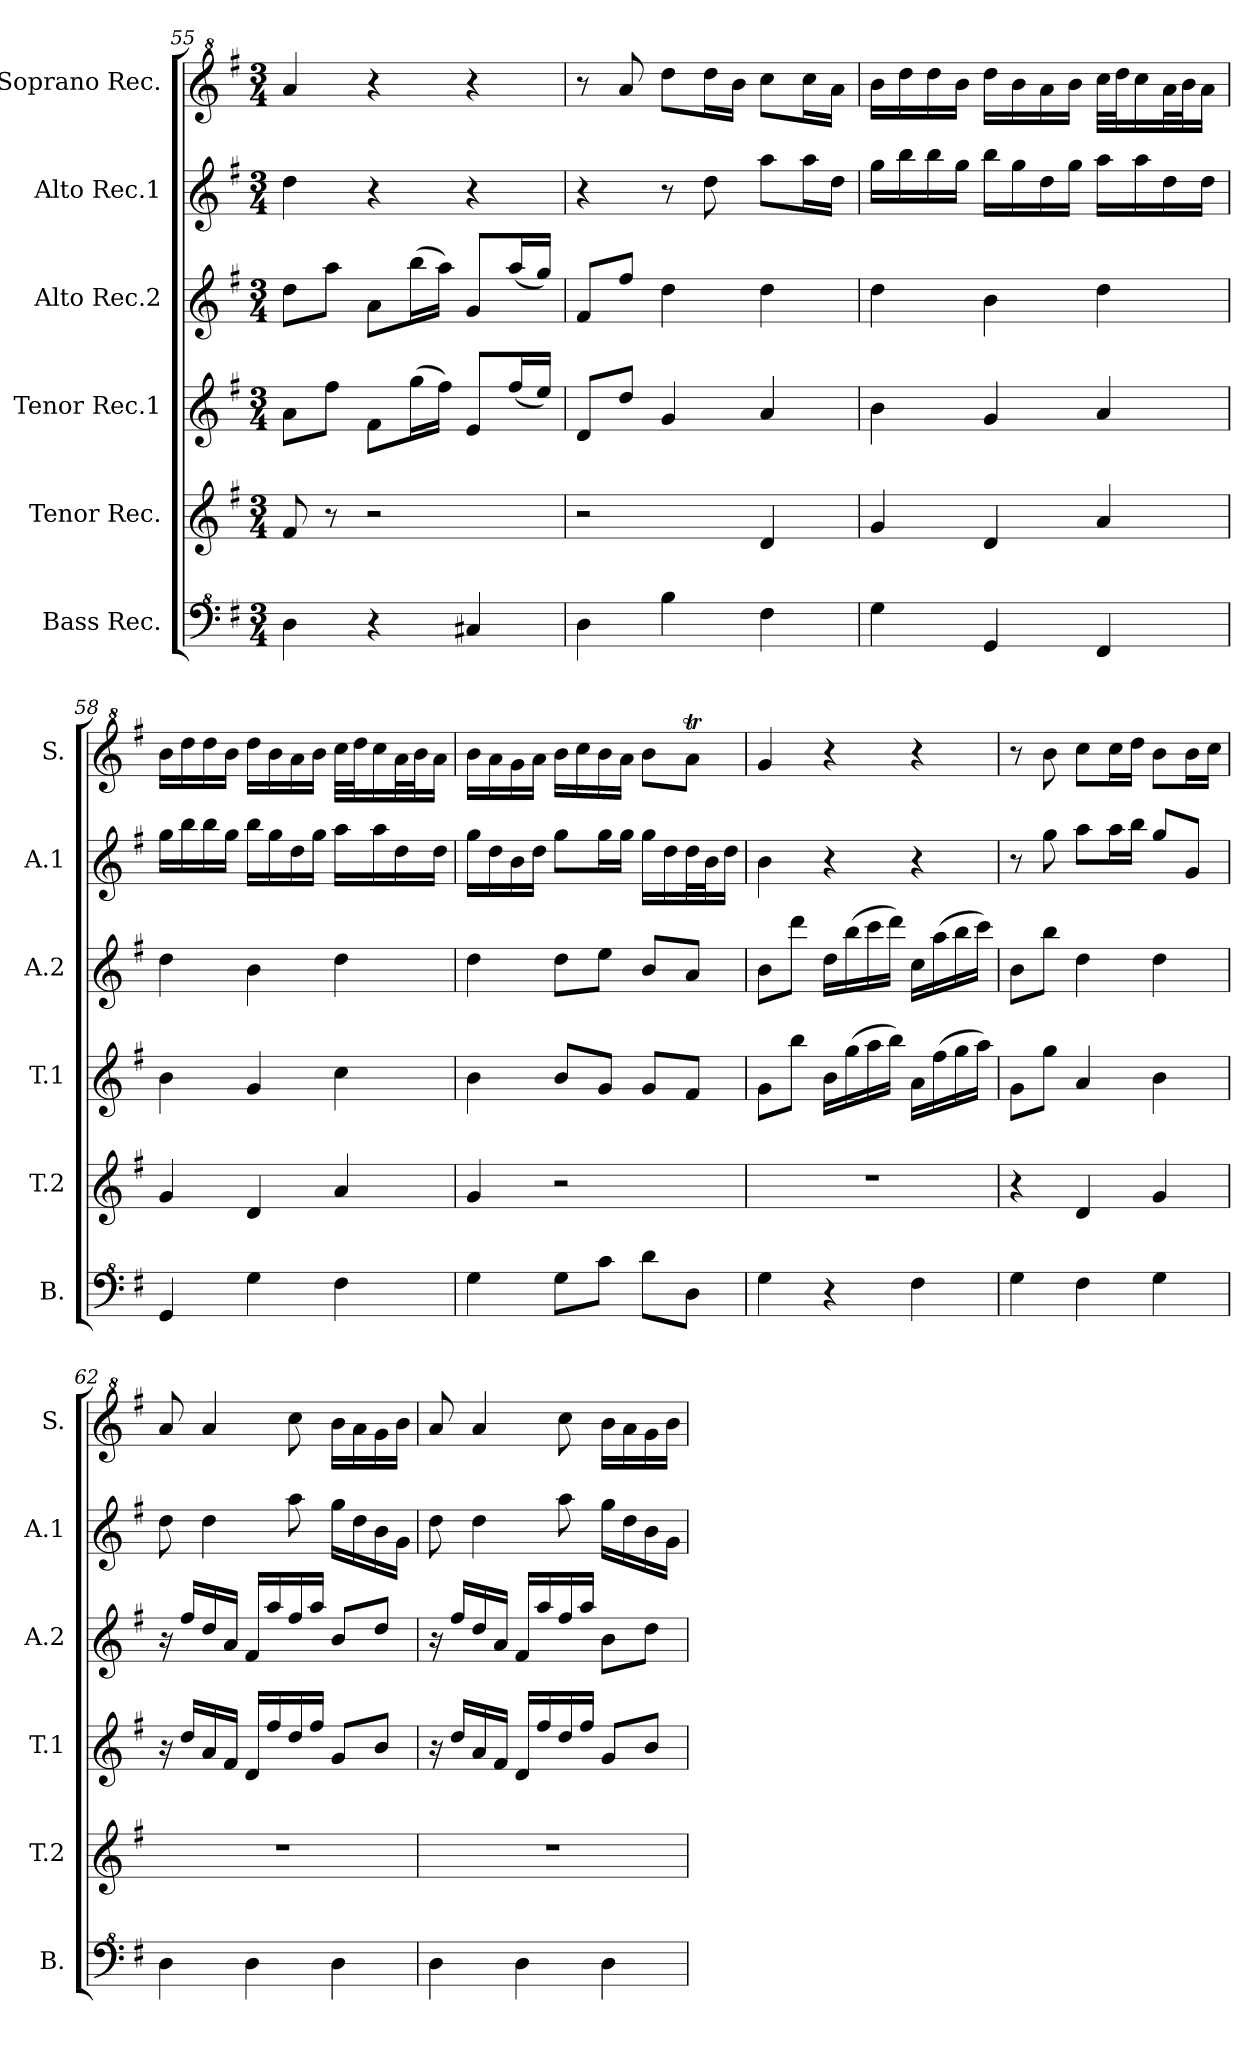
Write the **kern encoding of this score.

**kern	**kern	**kern	**kern	**kern	**kern
*part6	*part5	*part4	*part3	*part2	*part1
*staff6	*staff5	*staff4	*staff3	*staff2	*staff1
*I"Bass Rec.	*I"Tenor Rec.	*I"Tenor Rec.1	*I"Alto Rec.2	*I"Alto Rec.1	*I"Soprano Rec.
*I'B.	*I'T.2	*I'T.1	*I'A.2	*I'A.1	*I'S.
*clefF^4	*clefG2	*clefG2	*clefG2	*clefG2	*clefG^2
*k[f#]	*k[f#]	*k[f#]	*k[f#]	*k[f#]	*k[f#]
*M3/4	*M3/4	*M3/4	*M3/4	*M3/4	*M3/4
=55	=55	=55	=55	=55	=55
4d\	8f#/	8a\L	8dd\L	4dd\	4aa/
.	8r	8ff#\J	8aa\J	.	.
4r	2r	8f#\L	8a\L	4r	4r
.	.	(>16gg\L	(>16bb\L	.	.
.	.	16ff#\JJ)	16aa\JJ)	.	.
4c#X/	.	8e/L	8g/L	4r	4r
.	.	(16ff#/L	(16aa/L	.	.
.	.	16ee/JJ)	16gg/JJ)	.	.
=56	=56	=56	=56	=56	=56
4d\	2r	8d/L	8f#/L	4r	8r
.	.	8dd/J	8ff#/J	.	8aa/
4b\	.	4g/	4dd\	8r	8ddd\L
.	.	.	.	8dd\	16ddd\L
.	.	.	.	.	16bb\JJ
4f#\	4d/	4a/	4dd\	8aa\L	8ccc\L
.	.	.	.	16aa\L	16ccc\L
.	.	.	.	16dd\JJ	16aa\JJ
=57	=57	=57	=57	=57	=57
4g\	4g/	4b\	4dd\	16gg\LL	16bb\LL
.	.	.	.	16bb\	16ddd\
.	.	.	.	16bb\	16ddd\
.	.	.	.	16gg\JJ	16bb\JJ
4G/	4d/	4g/	4b\	16bb\LL	16ddd\LL
.	.	.	.	16gg\	16bb\
.	.	.	.	16dd\	16aa\
.	.	.	.	16gg\JJ	16bb\JJ
4F#/	4a/	4a/	4dd\	16aa\LL	32ccc\LLL
.	.	.	.	.	32ddd\J
.	.	.	.	16aa\	16ccc\
.	.	.	.	16dd\	32aa\L
.	.	.	.	.	32bb\J
.	.	.	.	16dd\JJ	16aa\JJ
!!LO:LB:g=z
=58	=58	=58	=58	=58	=58
4G/	4g/	4b\	4dd\	16gg\LL	16bb\LL
.	.	.	.	16bb\	16ddd\
.	.	.	.	16bb\	16ddd\
.	.	.	.	16gg\JJ	16bb\JJ
4g\	4d/	4g/	4b\	16bb\LL	16ddd\LL
.	.	.	.	16gg\	16bb\
.	.	.	.	16dd\	16aa\
.	.	.	.	16gg\JJ	16bb\JJ
4f#\	4a/	4cc\	4dd\	16aa\LL	32ccc\LLL
.	.	.	.	.	32ddd\J
.	.	.	.	16aa\	16ccc\
.	.	.	.	16dd\	32aa\L
.	.	.	.	.	32bb\J
.	.	.	.	16dd\JJ	16aa\JJ
=59	=59	=59	=59	=59	=59
4g\	4g/	4b\	4dd\	16gg\LL	16bb\LL
.	.	.	.	16dd\	16aa\
.	.	.	.	16b\	16gg\
.	.	.	.	16dd\JJ	16aa\JJ
8g\L	2r	8b/L	8dd\L	8gg\L	16bb\LL
.	.	.	.	.	16ccc\
8cc\J	.	8g/J	8ee\J	16gg\L	16bb\
.	.	.	.	16gg\JJ	16aa\JJ
8dd\L	.	8g/L	8b/L	16gg\LL	8bb\L
.	.	.	.	16dd\	.
8d\J	.	8f#/J	8a/J	32dd\L	8aaT\J
.	.	.	.	32b\J	.
.	.	.	.	16dd\JJ	.
=60	=60	=60	=60	=60	=60
4g\	2.r	8g\L	8b\L	4b\	4gg/
.	.	8bb\J	8ddd\J	.	.
4r	.	16b\LL	16dd\LL	4r	4r
.	.	(>16gg\	(>16bb\	.	.
.	.	16aa\	16ccc\	.	.
.	.	16bb\JJ)	16ddd\JJ)	.	.
4f#\	.	16a\LL	16cc\LL	4r	4r
.	.	(>16ff#\	(>16aa\	.	.
.	.	16gg\	16bb\	.	.
.	.	16aa\JJ)	16ccc\JJ)	.	.
=61	=61	=61	=61	=61	=61
4g\	4r	8g\L	8b\L	8r	8r
.	.	8gg\J	8bb\J	8gg\	8bb\
4f#\	4d/	4a/	4dd\	8aa\L	8ccc\L
.	.	.	.	16aa\L	16ccc\L
.	.	.	.	16bb\JJ	16ddd\JJ
4g\	4g/	4b\	4dd\	8gg/L	8bb\L
.	.	.	.	8g/J	16bb\L
.	.	.	.	.	16ccc\JJ
=62	=62	=62	=62	=62	=62
4d\	2.r	16r	16r	8dd\	8aa/
.	.	16dd/LL	16ff#/LL	.	.
.	.	16a/	16dd/	4dd\	4aa/
.	.	16f#/JJ	16a/JJ	.	.
4d\	.	16d/LL	16f#/LL	.	.
.	.	16ff#/	16aa/	.	.
.	.	16dd/	16ff#/	8aa\	8ccc\
.	.	16ff#/JJ	16aa/JJ	.	.
4d\	.	8g/L	8b/L	16gg\LL	16bb\LL
.	.	.	.	16dd\	16aa\
.	.	8b/J	8dd/J	16b\	16gg\
.	.	.	.	16g\JJ	16bb\JJ
=63	=63	=63	=63	=63	=63
4d\	2.r	16r	16r	8dd\	8aa/
.	.	16dd/LL	16ff#/LL	.	.
.	.	16a/	16dd/	4dd\	4aa/
.	.	16f#/JJ	16a/JJ	.	.
4d\	.	16d/LL	16f#/LL	.	.
.	.	16ff#/	16aa/	.	.
.	.	16dd/	16ff#/	8aa\	8ccc\
.	.	16ff#/JJ	16aa/JJ	.	.
4d\	.	8g/L	8b\L	16gg\LL	16bb\LL
.	.	.	.	16dd\	16aa\
.	.	8b/J	8dd\J	16b\	16gg\
.	.	.	.	16g\JJ	16bb\JJ
=	=	=	=	=	=
*-	*-	*-	*-	*-	*-
